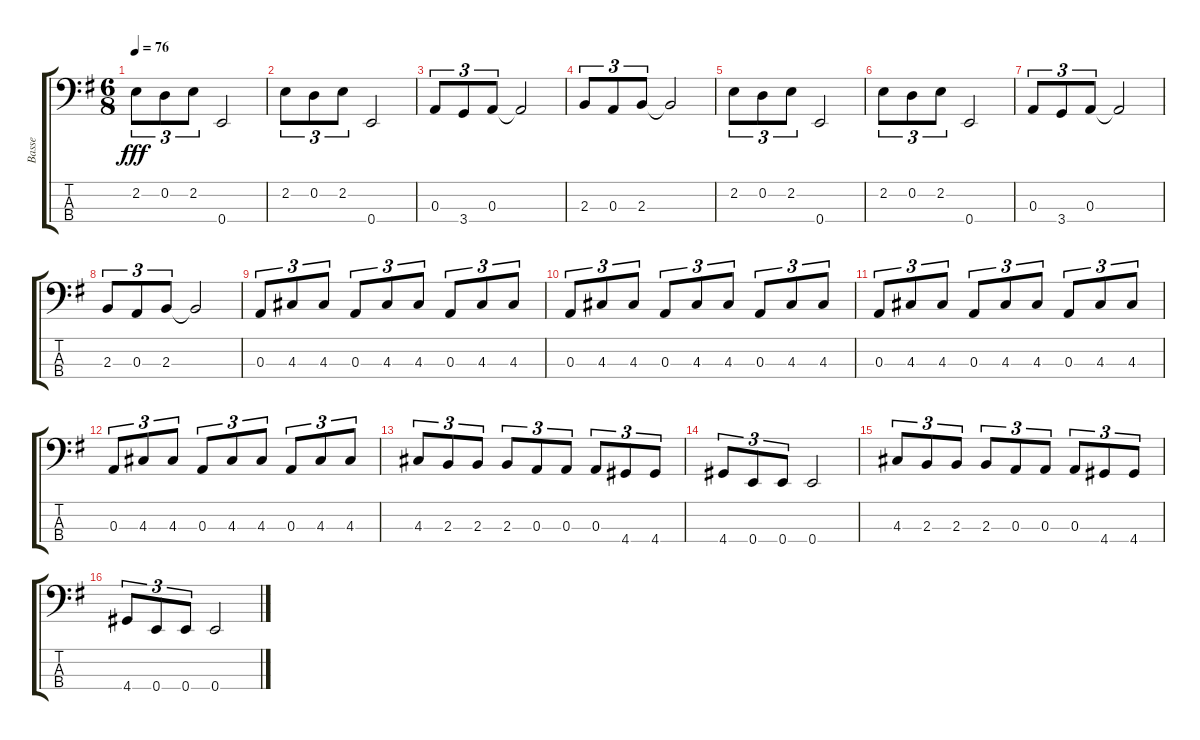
\track ("Basse" "Basse") {instrument electricbassfinger}
\staff {score tabs}
\tuning (G2 D2 A1 E1) {hide}
\ts (6 8)
\tempo 76
\clef f4
\ks g
2.2.8{tu (3 2) dy fff} 0.2.8{tu (3 2)} 2.2.8{tu (3 2)} 0.4.2 |
2.2.8{tu (3 2)} 0.2.8{tu (3 2)} 2.2.8{tu (3 2)} 0.4.2 |
0.3.8{tu (3 2)} 3.4.8{tu (3 2)} 0.3.8{tu (3 2)} 0.3{t}.2 |
2.3.8{tu (3 2)} 0.3.8{tu (3 2)} 2.3.8{tu (3 2)} 2.3{t}.2 |
2.2.8{tu (3 2)} 0.2.8{tu (3 2)} 2.2.8{tu (3 2)} 0.4.2 |
2.2.8{tu (3 2)} 0.2.8{tu (3 2)} 2.2.8{tu (3 2)} 0.4.2 |
0.3.8{tu (3 2)} 3.4.8{tu (3 2)} 0.3.8{tu (3 2)} 0.3{t}.2 |
2.3.8{tu (3 2)} 0.3.8{tu (3 2)} 2.3.8{tu (3 2)} 2.3{t}.2 |
0.3.8{tu (3 2)} 4.3.8{tu (3 2)} 4.3.8{tu (3 2)} 0.3.8{tu (3 2)} 4.3.8{tu (3 2)} 4.3.8{tu (3 2)} 0.3.8{tu (3 2)} 4.3.8{tu (3 2)} 4.3.8{tu (3 2)} |
0.3.8{tu (3 2)} 4.3.8{tu (3 2)} 4.3.8{tu (3 2)} 0.3.8{tu (3 2)} 4.3.8{tu (3 2)} 4.3.8{tu (3 2)} 0.3.8{tu (3 2)} 4.3.8{tu (3 2)} 4.3.8{tu (3 2)} |
0.3.8{tu (3 2)} 4.3.8{tu (3 2)} 4.3.8{tu (3 2)} 0.3.8{tu (3 2)} 4.3.8{tu (3 2)} 4.3.8{tu (3 2)} 0.3.8{tu (3 2)} 4.3.8{tu (3 2)} 4.3.8{tu (3 2)} |
0.3.8{tu (3 2)} 4.3.8{tu (3 2)} 4.3.8{tu (3 2)} 0.3.8{tu (3 2)} 4.3.8{tu (3 2)} 4.3.8{tu (3 2)} 0.3.8{tu (3 2)} 4.3.8{tu (3 2)} 4.3.8{tu (3 2)} |
4.3.8{tu (3 2)} 2.3.8{tu (3 2)} 2.3.8{tu (3 2)} 2.3.8{tu (3 2)} 0.3.8{tu (3 2)} 0.3.8{tu (3 2)} 0.3.8{tu (3 2)} 4.4.8{tu (3 2)} 4.4.8{tu (3 2)} |
4.4.8{tu (3 2)} 0.4.8{tu (3 2)} 0.4.8{tu (3 2)} 0.4.2 |
4.3.8{tu (3 2)} 2.3.8{tu (3 2)} 2.3.8{tu (3 2)} 2.3.8{tu (3 2)} 0.3.8{tu (3 2)} 0.3.8{tu (3 2)} 0.3.8{tu (3 2)} 4.4.8{tu (3 2)} 4.4.8{tu (3 2)} |
4.4.8{tu (3 2)} 0.4.8{tu (3 2)} 0.4.8{tu (3 2)} 0.4.2
